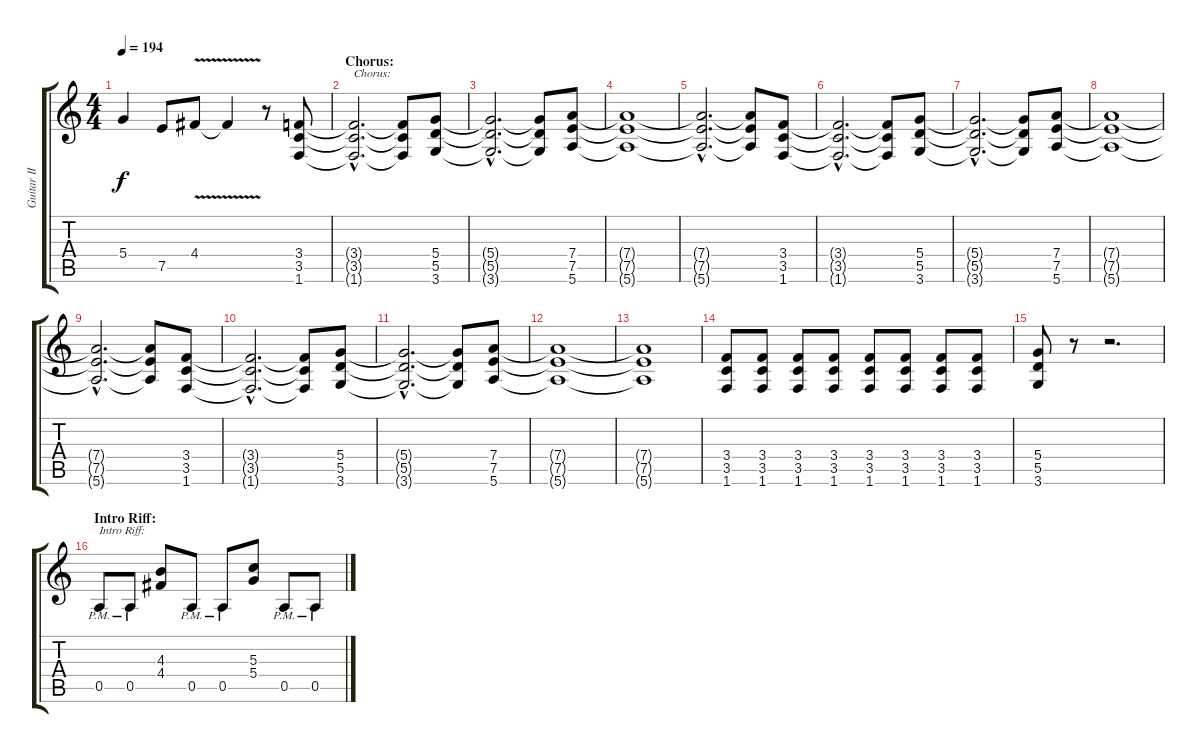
\track ("Guitar II" "Guitar II") {instrument distortionguitar}
\staff {score tabs}
\tuning (E4 B3 G3 D3 A2 E2) {hide}
\ts (4 4)
\tempo 194
\clef g2
\ks c
5.4{t}.4{dy f} 7.5.8 4.4{v}.8 4.4{t}.4 r.8 (3.4 3.5 1.6).8 |
\section ("" "Chorus:")
(3.4{hac t} 3.5{hac t} 1.6{hac t}).2{d txt "Chorus:"} (3.4{t} 3.5{t} 1.6{t}).8 (5.4 5.5 3.6).8 |
(5.4{hac t} 5.5{hac t} 3.6{hac t}).2{d} (5.4{t} 5.5{t} 3.6{t}).8 (7.4 7.5 5.6).8 |
(7.4{t} 7.5{t} 5.6{t}).1 |
(7.4{hac t} 7.5{hac t} 5.6{hac t}).2{d} (7.4{t} 7.5{t} 5.6{t}).8 (3.4 3.5 1.6).8 |
(3.4{hac t} 3.5{hac t} 1.6{hac t}).2{d} (3.4{t} 3.5{t} 1.6{t}).8 (5.4 5.5 3.6).8 |
(5.4{hac t} 5.5{hac t} 3.6{hac t}).2{d} (5.4{t} 5.5{t} 3.6{t}).8 (7.4 7.5 5.6).8 |
(7.4{t} 7.5{t} 5.6{t}).1 |
(7.4{hac t} 7.5{hac t} 5.6{hac t}).2{d} (7.4{t} 7.5{t} 5.6{t}).8 (3.4 3.5 1.6).8 |
(3.4{hac t} 3.5{hac t} 1.6{hac t}).2{d} (3.4{t} 3.5{t} 1.6{t}).8 (5.4 5.5 3.6).8 |
(5.4{hac t} 5.5{hac t} 3.6{hac t}).2{d} (5.4{t} 5.5{t} 3.6{t}).8 (7.4 7.5 5.6).8 |
(7.4{t} 7.5{t} 5.6{t}).1 |
(7.4{t} 7.5{t} 5.6{t}).1 |
(3.4 3.5 1.6).8 (3.4 3.5 1.6).8 (3.4 3.5 1.6).8 (3.4 3.5 1.6).8 (3.4 3.5 1.6).8 (3.4 3.5 1.6).8 (3.4 3.5 1.6).8 (3.4 3.5 1.6).8 |
(5.4 5.5 3.6).8 r.8 r.2{d} |
\section ("" "Intro Riff:")
0.5{pm}.8{txt "Intro Riff:"} 0.5{pm}.8 (4.3 4.4).8 0.5{pm}.8 0.5{pm}.8 (5.3 5.4).8 0.5{pm}.8 0.5{pm}.8
